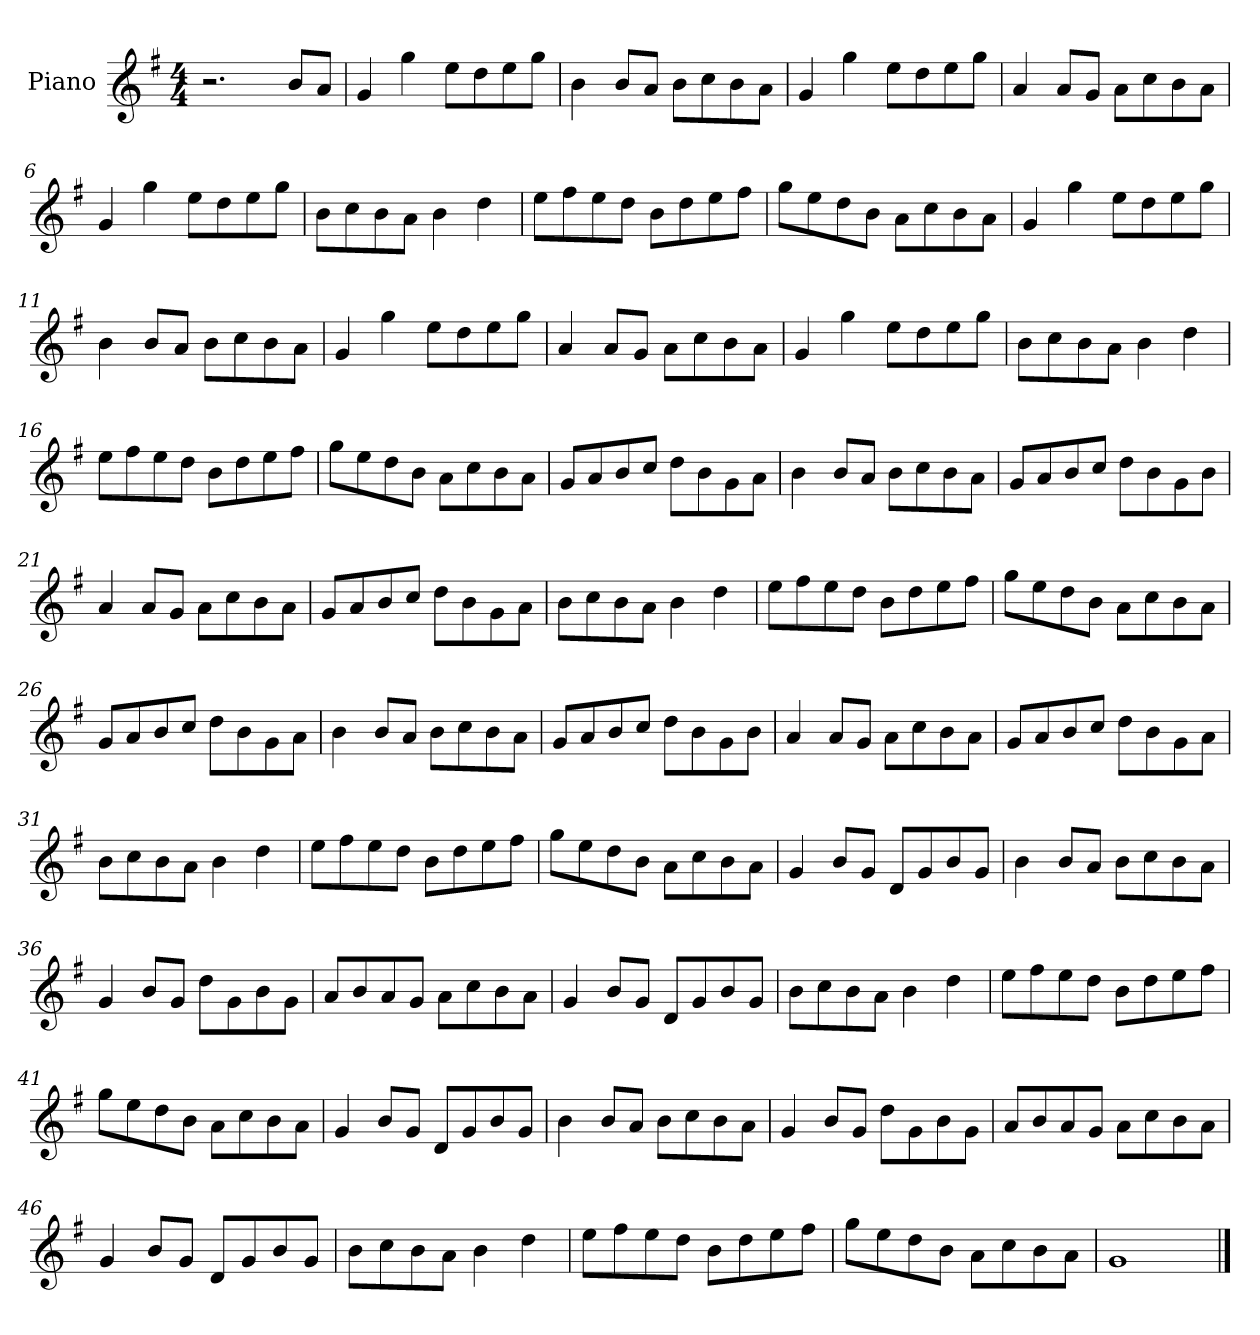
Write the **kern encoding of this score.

**kern
*part1
*staff1
*I"Piano
*I'Pno
*clefG2
*k[f#]
*M4/4
=1
2.r
8b/L
8a/J
=2
4g/
4gg\
8ee\L
8dd\
8ee\
8gg\J
=3
4b\
8b/L
8a/J
8b\L
8cc\
8b\
8a\J
=4
4g/
4gg\
8ee\L
8dd\
8ee\
8gg\J
=5
4a/
8a/L
8g/J
8a\L
8cc\
8b\
8a\J
=6
4g/
4gg\
8ee\L
8dd\
8ee\
8gg\J
=7
8b\L
8cc\
8b\
8a\J
4b\
4dd\
=8
8ee\L
8ff#\
8ee\
8dd\J
8b\L
8dd\
8ee\
8ff#\J
=9
8gg\L
8ee\
8dd\
8b\J
8a\L
8cc\
8b\
8a\J
=10
4g/
4gg\
8ee\L
8dd\
8ee\
8gg\J
=11
4b\
8b/L
8a/J
8b\L
8cc\
8b\
8a\J
=12
4g/
4gg\
8ee\L
8dd\
8ee\
8gg\J
=13
4a/
8a/L
8g/J
8a\L
8cc\
8b\
8a\J
=14
4g/
4gg\
8ee\L
8dd\
8ee\
8gg\J
=15
8b\L
8cc\
8b\
8a\J
4b\
4dd\
=16
8ee\L
8ff#\
8ee\
8dd\J
8b\L
8dd\
8ee\
8ff#\J
=17
8gg\L
8ee\
8dd\
8b\J
8a\L
8cc\
8b\
8a\J
=18
8g/L
8a/
8b/
8cc/J
8dd\L
8b\
8g\
8a\J
=19
4b\
8b/L
8a/J
8b\L
8cc\
8b\
8a\J
=20
8g/L
8a/
8b/
8cc/J
8dd\L
8b\
8g\
8b\J
=21
4a/
8a/L
8g/J
8a\L
8cc\
8b\
8a\J
=22
8g/L
8a/
8b/
8cc/J
8dd\L
8b\
8g\
8a\J
=23
8b\L
8cc\
8b\
8a\J
4b\
4dd\
=24
8ee\L
8ff#\
8ee\
8dd\J
8b\L
8dd\
8ee\
8ff#\J
=25
8gg\L
8ee\
8dd\
8b\J
8a\L
8cc\
8b\
8a\J
=26
8g/L
8a/
8b/
8cc/J
8dd\L
8b\
8g\
8a\J
=27
4b\
8b/L
8a/J
8b\L
8cc\
8b\
8a\J
=28
8g/L
8a/
8b/
8cc/J
8dd\L
8b\
8g\
8b\J
=29
4a/
8a/L
8g/J
8a\L
8cc\
8b\
8a\J
=30
8g/L
8a/
8b/
8cc/J
8dd\L
8b\
8g\
8a\J
=31
8b\L
8cc\
8b\
8a\J
4b\
4dd\
=32
8ee\L
8ff#\
8ee\
8dd\J
8b\L
8dd\
8ee\
8ff#\J
=33
8gg\L
8ee\
8dd\
8b\J
8a\L
8cc\
8b\
8a\J
=34
4g/
8b/L
8g/J
8d/L
8g/
8b/
8g/J
=35
4b\
8b/L
8a/J
8b\L
8cc\
8b\
8a\J
=36
4g/
8b/L
8g/J
8dd\L
8g\
8b\
8g\J
=37
8a/L
8b/
8a/
8g/J
8a\L
8cc\
8b\
8a\J
=38
4g/
8b/L
8g/J
8d/L
8g/
8b/
8g/J
=39
8b\L
8cc\
8b\
8a\J
4b\
4dd\
=40
8ee\L
8ff#\
8ee\
8dd\J
8b\L
8dd\
8ee\
8ff#\J
=41
8gg\L
8ee\
8dd\
8b\J
8a\L
8cc\
8b\
8a\J
=42
4g/
8b/L
8g/J
8d/L
8g/
8b/
8g/J
=43
4b\
8b/L
8a/J
8b\L
8cc\
8b\
8a\J
=44
4g/
8b/L
8g/J
8dd\L
8g\
8b\
8g\J
=45
8a/L
8b/
8a/
8g/J
8a\L
8cc\
8b\
8a\J
=46
4g/
8b/L
8g/J
8d/L
8g/
8b/
8g/J
=47
8b\L
8cc\
8b\
8a\J
4b\
4dd\
=48
8ee\L
8ff#\
8ee\
8dd\J
8b\L
8dd\
8ee\
8ff#\J
=49
8gg\L
8ee\
8dd\
8b\J
8a\L
8cc\
8b\
8a\J
=50
1g
==
*-
